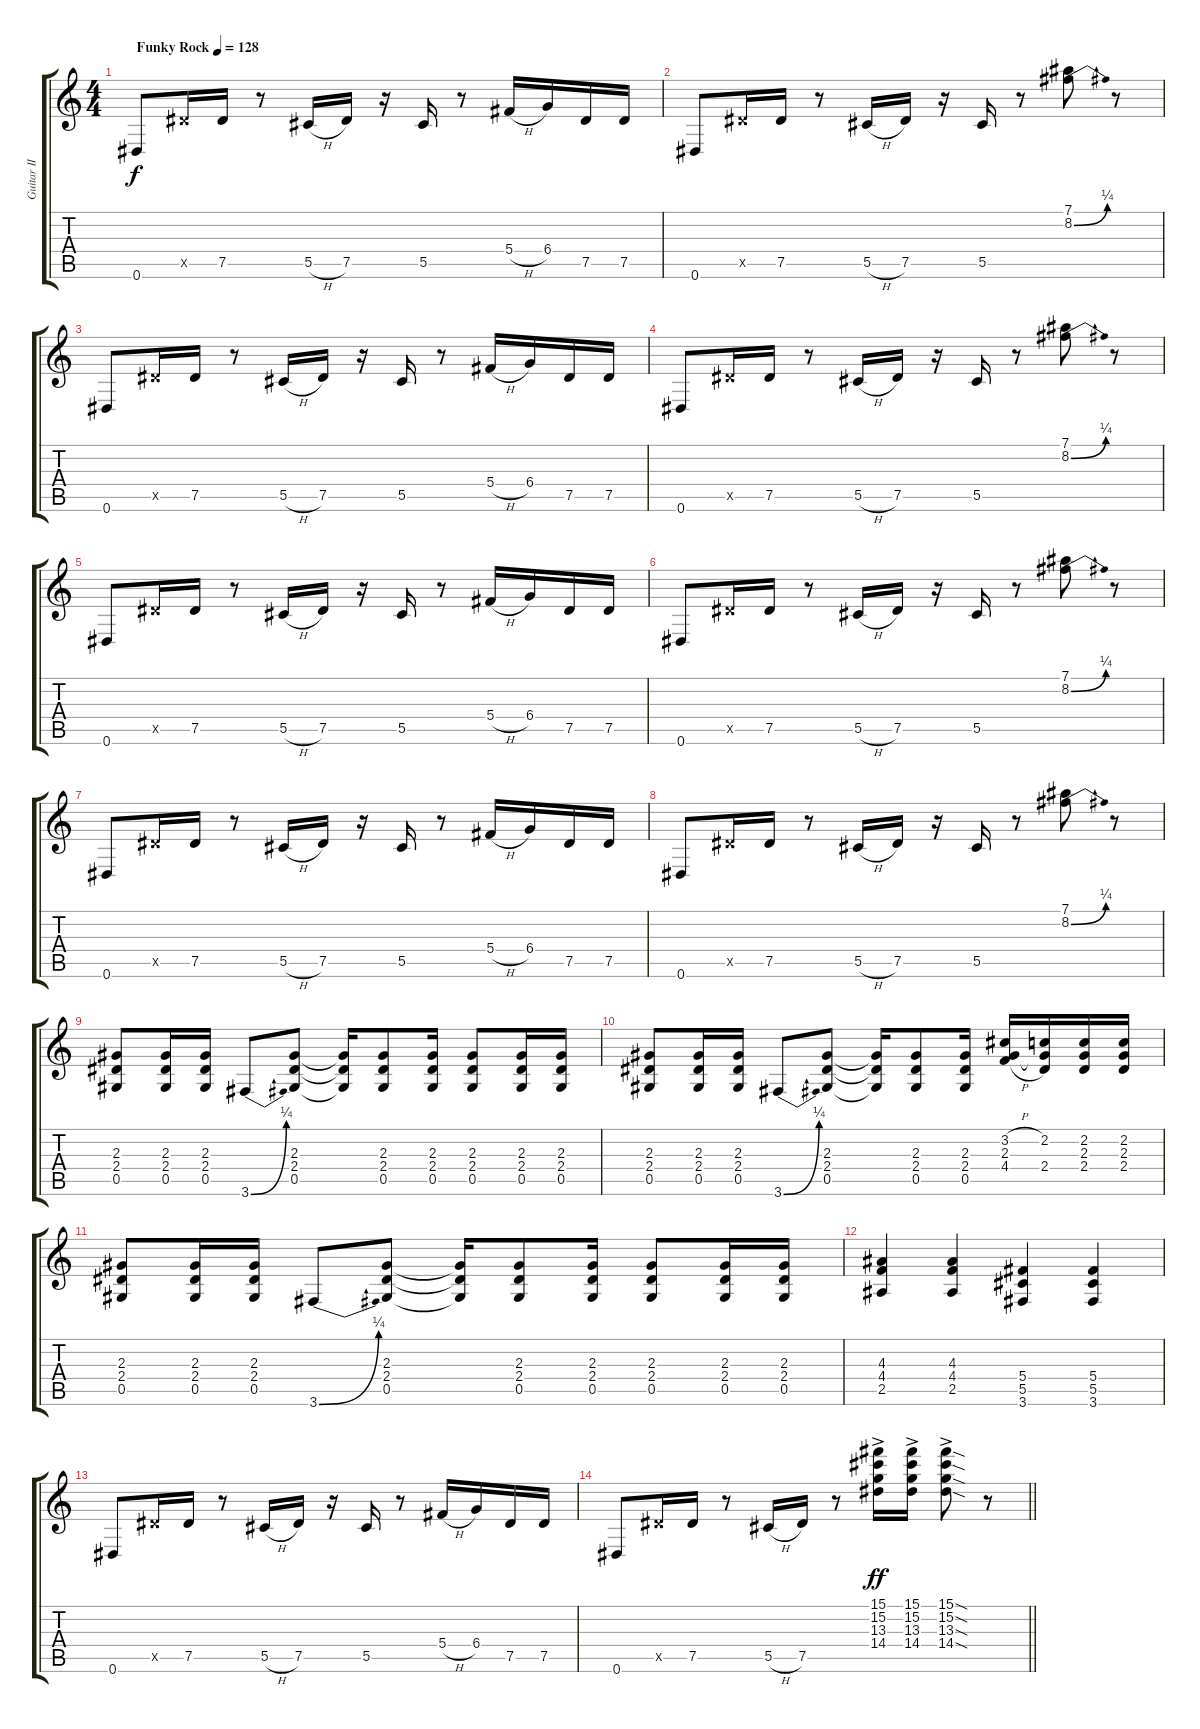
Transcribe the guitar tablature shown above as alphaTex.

\track ("Guitar II" "Guitar II") {instrument distortionguitar}
\staff {score tabs}
\tuning (Eb4 Bb3 Gb3 Db3 Ab2 Eb2) {hide}
\ts (4 4)
\tempo (128 "Funky Rock")
\clef g2
\ks c
0.6.8{dy f instrument distortionguitar} 7.5{x}.16 7.5.16 r.8 5.5{h}.16 7.5.16 r.16 5.5.16 r.8 5.4{h}.16 6.4.16 7.5.16 7.5.16 |
0.6.8 7.5{x}.16 7.5.16 r.8 5.5{h}.16 7.5.16 r.16 5.5.16 r.8 (7.1 8.2{be (bend 0 0 60 1)}).8 r.8 |
0.6.8 7.5{x}.16 7.5.16 r.8 5.5{h}.16 7.5.16 r.16 5.5.16 r.8 5.4{h}.16 6.4.16 7.5.16 7.5.16 |
0.6.8 7.5{x}.16 7.5.16 r.8 5.5{h}.16 7.5.16 r.16 5.5.16 r.8 (7.1 8.2{be (bend 0 0 60 1)}).8 r.8 |
0.6.8 7.5{x}.16 7.5.16 r.8 5.5{h}.16 7.5.16 r.16 5.5.16 r.8 5.4{h}.16 6.4.16 7.5.16 7.5.16 |
0.6.8 7.5{x}.16 7.5.16 r.8 5.5{h}.16 7.5.16 r.16 5.5.16 r.8 (7.1 8.2{be (bend 0 0 60 1)}).8 r.8 |
0.6.8 7.5{x}.16 7.5.16 r.8 5.5{h}.16 7.5.16 r.16 5.5.16 r.8 5.4{h}.16 6.4.16 7.5.16 7.5.16 |
0.6.8 7.5{x}.16 7.5.16 r.8 5.5{h}.16 7.5.16 r.16 5.5.16 r.8 (7.1 8.2{be (bend 0 0 60 1)}).8 r.8 |
(2.3 2.4 0.5).8 (2.3 2.4 0.5).16 (2.3 2.4 0.5).16 3.6{be (bend 0 0 60 1)}.8 (2.3 2.4 0.5).8 (2.3{t} 2.4{t} 0.5{t}).16 (2.3 2.4 0.5).8 (2.3 2.4 0.5).16 (2.3 2.4 0.5).8 (2.3 2.4 0.5).16 (2.3 2.4 0.5).16 |
(2.3 2.4 0.5).8 (2.3 2.4 0.5).16 (2.3 2.4 0.5).16 3.6{be (bend 0 0 60 1)}.8 (2.3 2.4 0.5).8 (2.3{t} 2.4{t} 0.5{t}).16 (2.3 2.4 0.5).8 (2.3 2.4 0.5).16 (3.2{h} 2.3 4.4{h}).16 (2.2 2.3{t} 2.4).16 (2.2 2.3 2.4).16 (2.2 2.3 2.4).16 |
(2.3 2.4 0.5).8 (2.3 2.4 0.5).16 (2.3 2.4 0.5).16 3.6{be (bend 0 0 60 1)}.8 (2.3 2.4 0.5).8 (2.3{t} 2.4{t} 0.5{t}).16 (2.3 2.4 0.5).8 (2.3 2.4 0.5).16 (2.3 2.4 0.5).8 (2.3 2.4 0.5).16 (2.3 2.4 0.5).16 |
(4.3 4.4 2.5).4 (4.3 4.4 2.5).4 (5.4 5.5 3.6).4 (5.4 5.5 3.6).4 |
0.6.8 7.5{x}.16 7.5.16 r.8 5.5{h}.16 7.5.16 r.16 5.5.16 r.8 5.4{h}.16 6.4.16 7.5.16 7.5.16 |
\barLineRight lightlight
0.6.8 7.5{x}.16 7.5.16 r.8 5.5{h}.16 7.5.16 r.8 (15.1{ac} 15.2{ac} 13.3{ac} 14.4{ac}).16{dy ff} (15.1{ac} 15.2{ac} 13.3{ac} 14.4{ac}).16 (15.1{sod ac} 15.2{sod ac} 13.3{sod ac} 14.4{sod ac}).8 r.8
